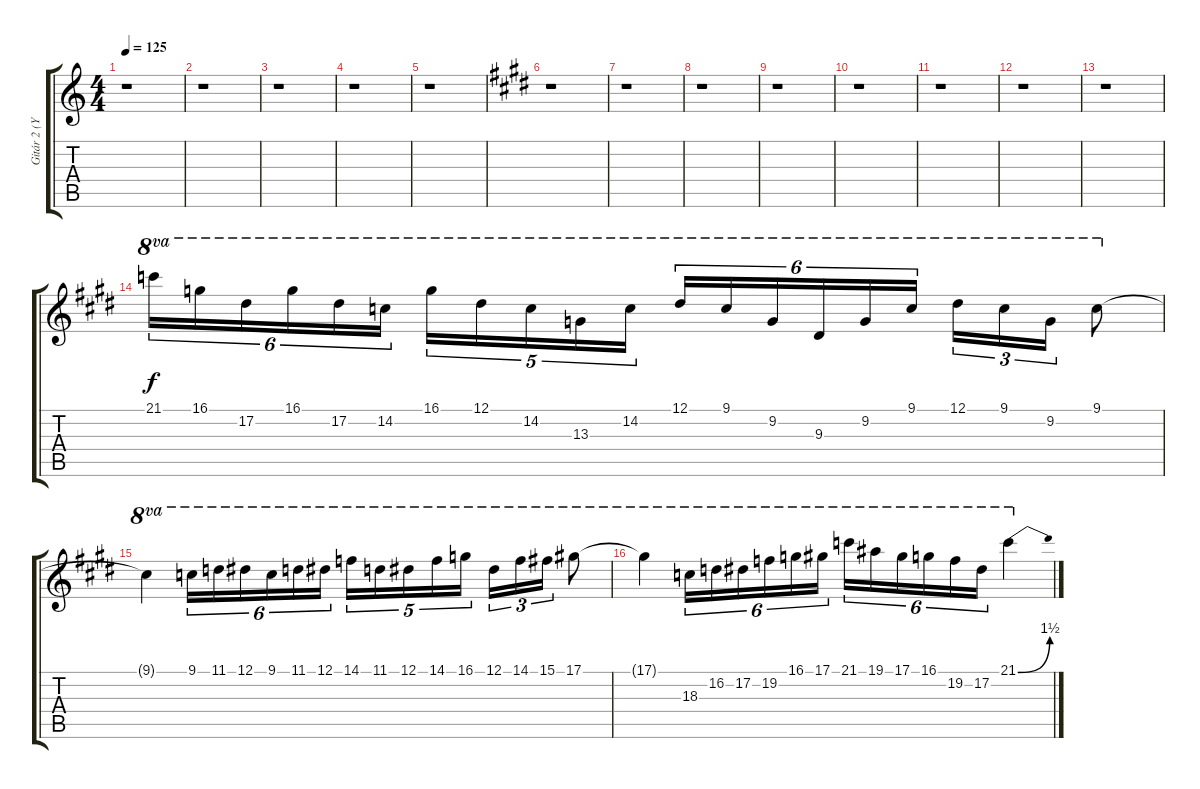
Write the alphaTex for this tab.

\track ("Gitár 2 (Yngwie Mamsteen)" "Gitár 2 (Y") {instrument distortionguitar}
\staff {score tabs}
\tuning (Eb4 Bb3 Gb3 Db3 Ab2 Eb2) {hide}
\ts (4 4)
\tempo 125
\clef g2
\ks c
r.1{dy f} |
r.1 |
r.1 |
r.1 |
r.1 |
\ks e
r.1 |
r.1 |
r.1 |
r.1 |
r.1 |
r.1 |
r.1 |
r.1 |
21.1.16{tu (6 4) ot 8va} 16.1.16{tu (6 4) ot 8va} 17.2.16{tu (6 4) ot 8va} 16.1.16{tu (6 4) ot 8va} 17.2.16{tu (6 4) ot 8va} 14.2.16{tu (6 4) ot 8va} 16.1.16{tu (5 4) ot 8va} 12.1.16{tu (5 4) ot 8va} 14.2.16{tu (5 4) ot 8va} 13.3.16{tu (5 4) ot 8va} 14.2.16{tu (5 4) ot 8va} 12.1.16{tu (6 4) ot 8va} 9.1.16{tu (6 4) ot 8va} 9.2.16{tu (6 4) ot 8va} 9.3.16{tu (6 4) ot 8va} 9.2.16{tu (6 4) ot 8va} 9.1.16{tu (6 4) ot 8va} 12.1.16{tu (3 2) ot 8va} 9.1.16{tu (3 2) ot 8va} 9.2.16{tu (3 2) ot 8va} 9.1.8{ot 8va} |
9.1{t}.4{ot 8va} 9.1.16{tu (6 4) ot 8va} 11.1.16{tu (6 4) ot 8va} 12.1.16{tu (6 4) ot 8va} 9.1.16{tu (6 4) ot 8va} 11.1.16{tu (6 4) ot 8va} 12.1.16{tu (6 4) ot 8va} 14.1.16{tu (5 4) ot 8va} 11.1.16{tu (5 4) ot 8va} 12.1.16{tu (5 4) ot 8va} 14.1.16{tu (5 4) ot 8va} 16.1.16{tu (5 4) ot 8va} 12.1.16{tu (3 2) ot 8va} 14.1.16{tu (3 2) ot 8va} 15.1.16{tu (3 2) ot 8va} 17.1.8{ot 8va} |
17.1{t}.4{ot 8va} 18.3.16{tu (6 4) ot 8va} 16.2.16{tu (6 4) ot 8va} 17.2.16{tu (6 4) ot 8va} 19.2.16{tu (6 4) ot 8va} 16.1.16{tu (6 4) ot 8va} 17.1.16{tu (6 4) ot 8va} 21.1.16{tu (6 4) ot 8va} 19.1.16{tu (6 4) ot 8va} 17.1.16{tu (6 4) ot 8va} 16.1.16{tu (6 4) ot 8va} 19.2.16{tu (6 4) ot 8va} 17.2.16{tu (6 4) ot 8va} 21.1{be (bend 0 0 60 6)}.4{ot 8va}
